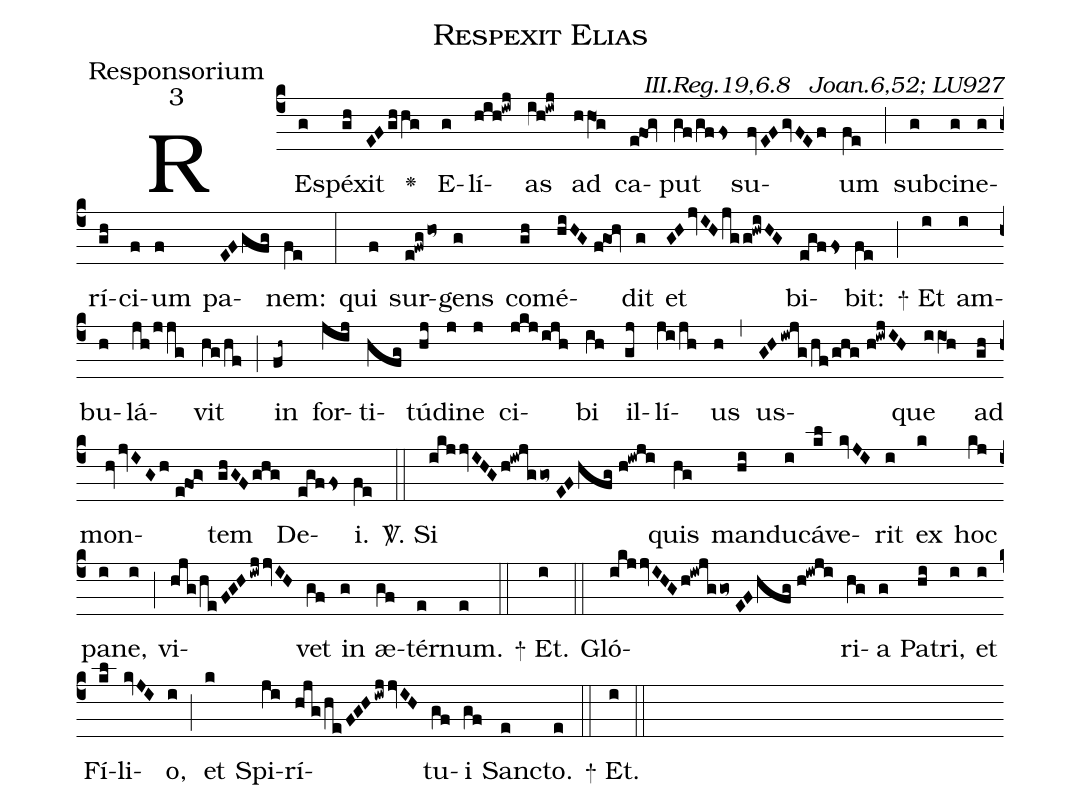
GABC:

name:Respexit Elias;
office-part:Responsorium;
mode:3;
commentary:ꝶ III.Reg.19,6.8 ꝟ Joan.6,52; LU927;
%%
(c4) RE(g)spé(gh)xit(EFghhg) <v>\greheightstar</v>()
E(g)lí(hih!iwj)as(ih!iwj)
ad(hhO1g) ca(e!fog)put(gf/gffs) su(fv/EFgvFEf)um(fe) (;) sub(g)ci(g)ne(g)rí(gh)ci(f)um(f) pa(EFgfg)nem:(fe) (:)
qui(f) sur(e!fwgho~)gens(g) co(gh)mé(hiHG//f!goh)dit(g)
et(GHjvIH/jgg!hwiHG) bi(egffs)bit:(fe) (;)
+
Et(i) am(i)bu(h)lá(jh/jjg)vit(hg/hf) (;)
in(fh~) for(jij)ti(hfg)tú(hj)di(j)ne(j)
ci(jkj/ijh)bi(ih) il(gj)lí(ji/jh)us(h) (,)
us(GHiwjg/hf/ghg//h!iwjIH)que(iiO1h)
ad(gh) mon(hvjvIG/h//e!fog>)tem(ghGF/ghg) De(egffs)i.(fe) (::)

<sp>V/</sp>.
Si(ikjjvIHG/h!iwjggo~//EFhfg//h!iwji) quis(hg) man(hi)du(i)cá(kl)ve(kvJI)rit(i) ex(k) hoc(kj) pa(i)ne,(i) (;)
vi(hjg/he/FGHiwjjvIH)vet(gf) in(g) æ(gf)tér(e)num.(e) (::)

+ Et.(i) (::)
Gló(ikjjvIHG/h!iwjggo~//EFhfg//h!iwji)ri(hg)a(g) Pa(hi)tri,(i)
et(i) Fí(kl)li(kvJI)o,(i) (;)
et(k) Spi(ji)rí(hjg/he/FGHiwjjvIH)tu(gf)i(gf) San(e)cto.(e) (::)

+ Et.(i) (::)
